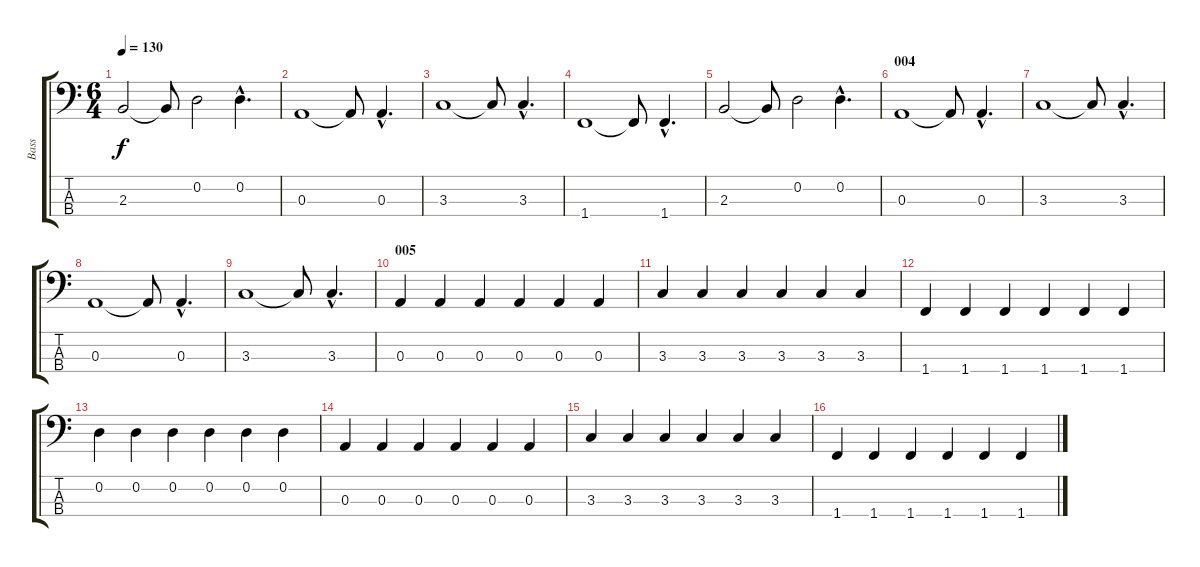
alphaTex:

\track ("Bass" "Bass") {instrument electricbasspick}
\staff {score tabs}
\tuning (G2 D2 A1 E1) {hide}
\ts (6 4)
\tempo 130
\clef f4
\ks c
2.3.2{dy f} 2.3{t}.8 0.2.2 0.2{hac}.4{d} |
0.3.1 0.3{t}.8 0.3{hac}.4{d} |
3.3.1 3.3{t}.8 3.3{hac}.4{d} |
1.4.1 1.4{t}.8 1.4{hac}.4{d} |
2.3.2 2.3{t}.8 0.2.2 0.2{hac}.4{d} |
\section ("" "004")
0.3.1 0.3{t}.8 0.3{hac}.4{d} |
3.3.1 3.3{t}.8 3.3{hac}.4{d} |
0.3.1 0.3{t}.8 0.3{hac}.4{d} |
3.3.1 3.3{t}.8 3.3{hac}.4{d} |
\section ("" "005")
0.3.4 0.3.4 0.3.4 0.3.4 0.3.4 0.3.4 |
3.3.4 3.3.4 3.3.4 3.3.4 3.3.4 3.3.4 |
1.4.4 1.4.4 1.4.4 1.4.4 1.4.4 1.4.4 |
0.2.4 0.2.4 0.2.4 0.2.4 0.2.4 0.2.4 |
0.3.4 0.3.4 0.3.4 0.3.4 0.3.4 0.3.4 |
3.3.4 3.3.4 3.3.4 3.3.4 3.3.4 3.3.4 |
1.4.4 1.4.4 1.4.4 1.4.4 1.4.4 1.4.4
